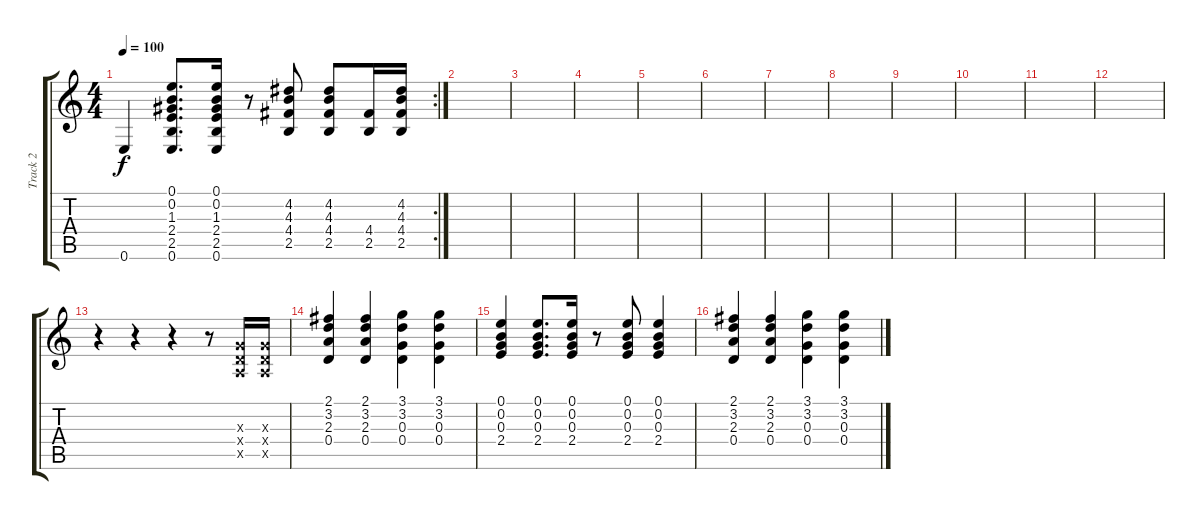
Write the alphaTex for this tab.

\track ("Track 2" "Track 2") {instrument overdrivenguitar}
\staff {score tabs}
\tuning (E4 B3 G3 D3 A2 E2) {hide}
\rc 2
\ts (4 4)
\tempo 100
\clef g2
\ks c
0.6.4{dy f} (0.1 0.2 1.3 2.4 2.5 0.6).8{d} (0.1 0.2 1.3 2.4 2.5 0.6).16 r.8 (4.2 4.3 4.4 2.5).8 (4.2 4.3 4.4 2.5).8 (4.4 2.5).16 (4.2 4.3 4.4 2.5).16 |
|
|
|
|
|
|
|
|
|
|
|
r.4 r.4 r.4 r.8 (0.3{x} 0.4{x} 0.5{x}).16 (0.3{x} 0.4{x} 0.5{x}).16 |
(2.1 3.2 2.3 0.4).4 (2.1 3.2 2.3 0.4).4 (3.1 3.2 0.3 0.4).4 (3.1 3.2 0.3 0.4).4 |
(0.1 0.2 0.3 2.4).4 (0.1 0.2 0.3 2.4).8{d} (0.1 0.2 0.3 2.4).16 r.8 (0.1 0.2 0.3 2.4).8 (0.1 0.2 0.3 2.4).4 |
(2.1 3.2 2.3 0.4).4 (2.1 3.2 2.3 0.4).4 (3.1 3.2 0.3 0.4).4 (3.1 3.2 0.3 0.4).4
